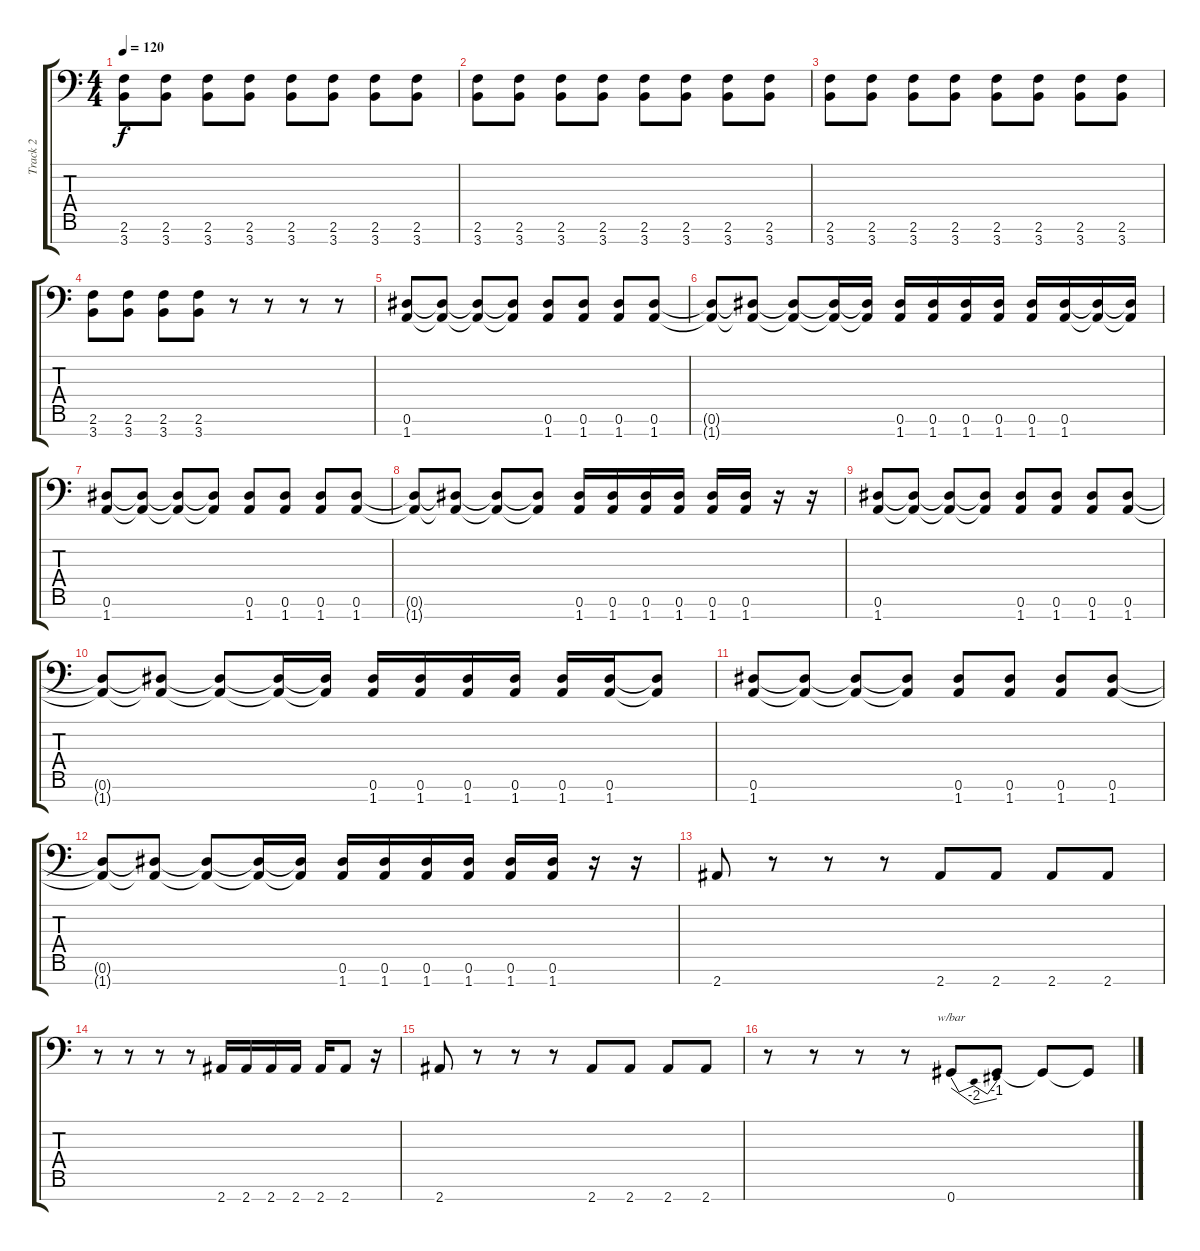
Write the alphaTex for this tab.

\track ("Track 2" "Track 2") {instrument distortionguitar}
\staff {score tabs}
\tuning (Eb4 Bb3 F3 Db3 Ab2 Eb2 Ab1) {hide}
\ts (4 4)
\tempo 120
\clef f4
\ks c
(2.6 3.7).8{dy f} (2.6 3.7).8 (2.6 3.7).8 (2.6 3.7).8 (2.6 3.7).8 (2.6 3.7).8 (2.6 3.7).8 (2.6 3.7).8 |
(2.6 3.7).8 (2.6 3.7).8 (2.6 3.7).8 (2.6 3.7).8 (2.6 3.7).8 (2.6 3.7).8 (2.6 3.7).8 (2.6 3.7).8 |
(2.6 3.7).8 (2.6 3.7).8 (2.6 3.7).8 (2.6 3.7).8 (2.6 3.7).8 (2.6 3.7).8 (2.6 3.7).8 (2.6 3.7).8 |
(2.6 3.7).8 (2.6 3.7).8 (2.6 3.7).8 (2.6 3.7).8 r.8 r.8 r.8 r.8 |
(0.6 1.7).8 (0.6{t} 1.7{t}).8 (0.6{t} 1.7{t}).8 (0.6{t} 1.7{t}).8 (0.6 1.7).8 (0.6 1.7).8 (0.6 1.7).8 (0.6 1.7).8 |
(0.6{t} 1.7{t}).8 (0.6{t} 1.7{t}).8 (0.6{t} 1.7{t}).8 (0.6{t} 1.7{t}).16 (0.6{t} 1.7{t}).16 (0.6 1.7).16 (0.6 1.7).16 (0.6 1.7).16 (0.6 1.7).16 (0.6 1.7).16 (0.6 1.7).16 (0.6{t} 1.7{t}).16 (0.6{t} 1.7{t}).16 |
(0.6 1.7).8 (0.6{t} 1.7{t}).8 (0.6{t} 1.7{t}).8 (0.6{t} 1.7{t}).8 (0.6 1.7).8 (0.6 1.7).8 (0.6 1.7).8 (0.6 1.7).8 |
(0.6{t} 1.7{t}).8 (0.6{t} 1.7{t}).8 (0.6{t} 1.7{t}).8 (0.6{t} 1.7{t}).8 (0.6 1.7).16 (0.6 1.7).16 (0.6 1.7).16 (0.6 1.7).16 (0.6 1.7).16 (0.6 1.7).16 r.16 r.16 |
(0.6 1.7).8 (0.6{t} 1.7{t}).8 (0.6{t} 1.7{t}).8 (0.6{t} 1.7{t}).8 (0.6 1.7).8 (0.6 1.7).8 (0.6 1.7).8 (0.6 1.7).8 |
(0.6{t} 1.7{t}).8 (0.6{t} 1.7{t}).8 (0.6{t} 1.7{t}).8 (0.6{t} 1.7{t}).16 (0.6{t} 1.7{t}).16 (0.6 1.7).16 (0.6 1.7).16 (0.6 1.7).16 (0.6 1.7).16 (0.6 1.7).16 (0.6 1.7).16 (0.6{t} 1.7{t}).8 |
(0.6 1.7).8 (0.6{t} 1.7{t}).8 (0.6{t} 1.7{t}).8 (0.6{t} 1.7{t}).8 (0.6 1.7).8 (0.6 1.7).8 (0.6 1.7).8 (0.6 1.7).8 |
(0.6{t} 1.7{t}).8 (0.6{t} 1.7{t}).8 (0.6{t} 1.7{t}).8 (0.6{t} 1.7{t}).16 (0.6{t} 1.7{t}).16 (0.6 1.7).16 (0.6 1.7).16 (0.6 1.7).16 (0.6 1.7).16 (0.6 1.7).16 (0.6 1.7).16 r.16 r.16 |
2.7.8 r.8 r.8 r.8 2.7.8 2.7.8 2.7.8 2.7.8 |
r.8 r.8 r.8 r.8 2.7.16 2.7.16 2.7.16 2.7.16 2.7.16 2.7.8 r.16 |
2.7.8 r.8 r.8 r.8 2.7.8 2.7.8 2.7.8 2.7.8 |
r.8 r.8 r.8 r.8 0.7.8{tbe (dip default 0 0 45 -8 60 -4)} 0.7{t}.8 0.7{t}.8 0.7{t}.8
